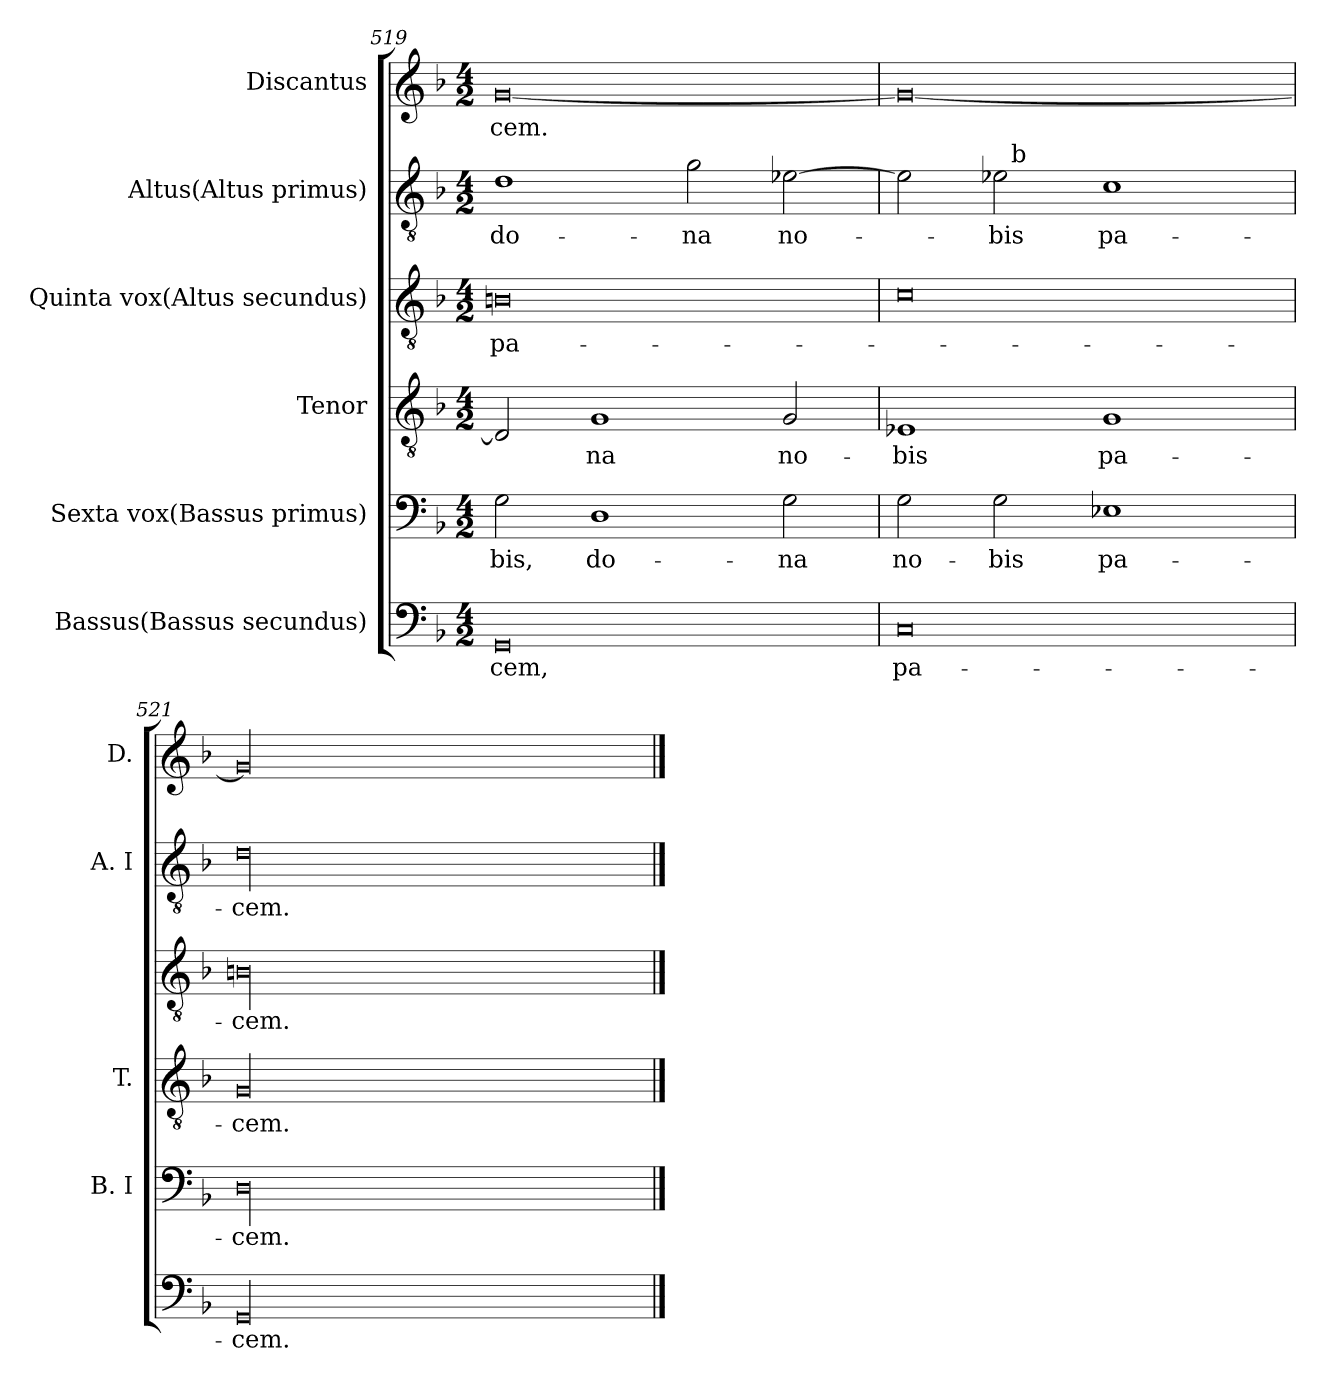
**kern	**text	**kern	**text	**kern	**text	**kern	**text	**kern	**text	**kern	**text
*part6	*part6	*part5	*part5	*part4	*part4	*part3	*part3	*part2	*part2	*part1	*part1
*staff6	*staff6	*staff5	*staff5	*staff4	*staff4	*staff3	*staff3	*staff2	*staff2	*staff1	*staff1
*I"Bassus(Bassus secundus)	*	*I"Sexta vox(Bassus primus)	*	*I"Tenor	*	*I"Quinta vox(Altus secundus)	*	*I"Altus(Altus primus)	*	*I"Discantus	*
*	*	*I'B. I	*	*I'T.	*	*	*	*I'A. I	*	*I'D.	*
*clefF4	*	*clefF4	*	*clefGv2	*	*clefGv2	*	*clefGv2	*	*clefG2	*
*	*	*	*	*ITrd7c12	*	*ITrd7c12	*	*ITrd7c12	*	*	*
*k[b-]	*	*k[b-]	*	*k[b-]	*	*k[b-]	*	*k[b-]	*	*k[b-]	*
*d:	*	*d:	*	*d:	*	*d:	*	*d:	*	*d:	*
*M4/2	*	*M4/2	*	*M4/2	*	*M4/2	*	*M4/2	*	*M4/2	*
=519	=519	=519	=519	=519	=519	=519	=519	=519	=519	=519	=519
!	!LO:LY:b	!	!LO:LY:b	!	!	!	!LO:LY:b	!	!LO:LY:b	!	!LO:LY:b
0GG	-cem,	2G\	-bis,	2DD/]	.	0BBn	pa-	1D	do-	[<0g	-cem.
!	!	!	!LO:LY:b	!	!LO:LY:b	!	!	!	!	!	!
.	.	1D	do-	1GG	-na	.	.	.	.	.	.
!	!	!	!	!	!	!	!	!	!LO:LY:b	!	!
.	.	.	.	.	.	.	.	2G\	-na	.	.
!	!	!	!LO:LY:b	!	!LO:LY:b	!	!	!	!LO:LY:b	!	!
.	.	2G\	-na	2GG/	no-	.	.	[>2E-X\	no-	.	.
=520	=520	=520	=520	=520	=520	=520	=520	=520	=520	=520	=520
!	!LO:LY:b	!	!LO:LY:b	!	!LO:LY:b	!	!	!	!	!	!
*	*	*	*	*	*	*	*	*^	*	*	*
0C	pa-	2G\	no-	1EE-X	-bis	0C	.	2E-\]	2ryy	.	0g_	.
!	!	!	!LO:LY:b	!	!	!	!	!	!	!LO:LY:b	!	!
.	.	2G\	-bis	.	.	.	.	2E-\	32ryy	-bis	.	.
!	!	!	!	!	!	!	!	!	!LO:TX:a:t=b	!	!	!
.	.	.	.	.	.	.	.	.	1ryy	.	.	.
!	!	!	!LO:LY:b	!	!LO:LY:b	!	!	!	!	!LO:LY:b	!	!
.	.	1E-X	pa-	1GG	pa-	.	.	1C	.	pa-	.	.
.	.	.	.	.	.	.	.	.	4...ryy	.	.	.
=521	=521	=521	=521	=521	=521	=521	=521	=521	=521	=521	=521	=521
!	!LO:LY:b	!	!LO:LY:b	!	!LO:LY:b	!	!LO:LY:b	!	!	!LO:LY:b	!	!
*	*	*	*	*	*	*	*	*v	*v	*	*	*
00GG	-cem.	00D	-cem.	00GG	-cem.	00BBn	-cem.	00D	-cem.	00g]	.
==	==	==	==	==	==	==	==	==	==	==	==
*-	*-	*-	*-	*-	*-	*-	*-	*-	*-	*-	*-
